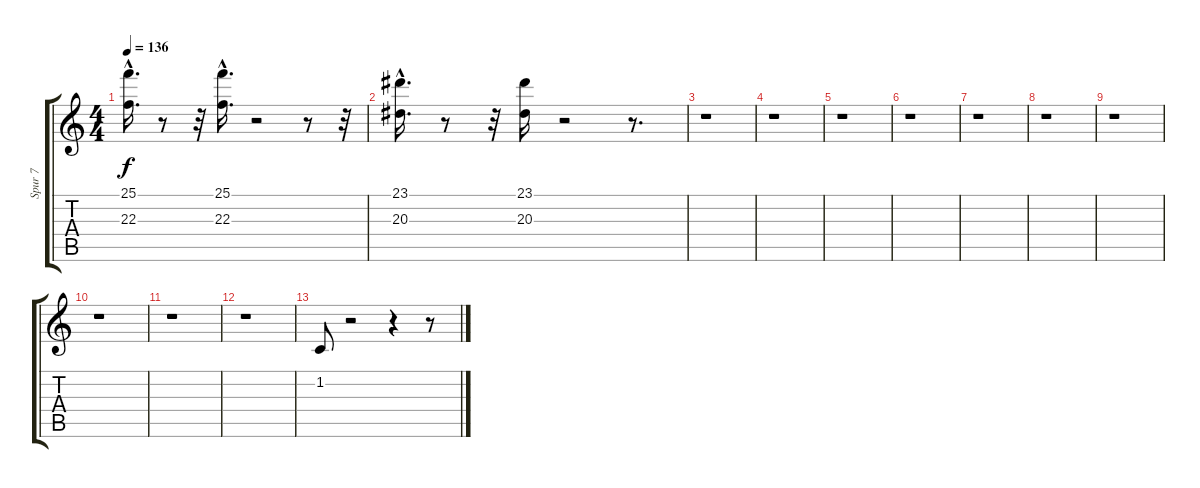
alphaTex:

\track ("Spur 7" "Spur 7") {instrument stringensemble2}
\staff {score tabs}
\tuning (E4 B3 G3 D3 A2 E2) {hide}
\ts (4 4)
\tempo 136
\clef g2
\ks c
(25.1 22.3{hac}).16{d dy f} r.8 r.32 (25.1 22.3{hac}).16{d} r.2 r.8 r.32 |
(23.1 20.3{hac}).16{d} r.8 r.32 (23.1 20.3).16 r.2 r.8{d} |
r.1 |
r.1 |
r.1 |
r.1 |
r.1 |
r.1 |
r.1 |
r.1 |
r.1 |
r.1 |
1.2.8 r.2 r.4 r.8
